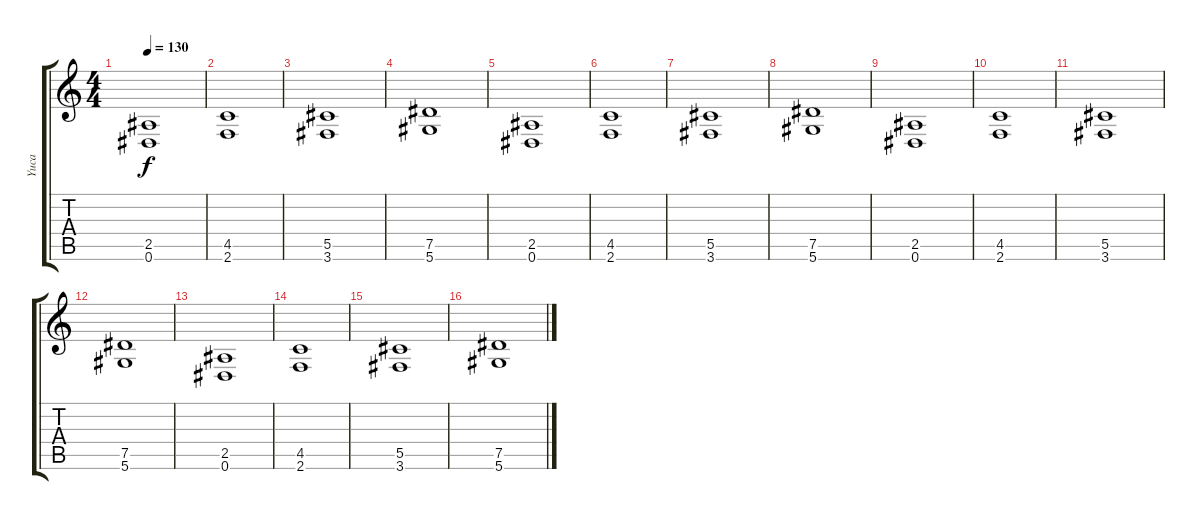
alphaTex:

\track ("Yuca" "Yuca") {instrument distortionguitar}
\staff {score tabs}
\tuning (Eb4 Bb3 Gb3 Db3 Ab2 Eb2) {hide}
\ts (4 4)
\tempo 130
\clef g2
\ks c
(2.5 0.6).1{dy f volume 13} |
(4.5 2.6).1 |
(5.5 3.6).1 |
(7.5 5.6).1 |
(2.5 0.6).1{volume 13} |
(4.5 2.6).1 |
(5.5 3.6).1 |
(7.5 5.6).1 |
(2.5 0.6).1{volume 13} |
(4.5 2.6).1 |
(5.5 3.6).1 |
(7.5 5.6).1 |
(2.5 0.6).1 |
(4.5 2.6).1 |
(5.5 3.6).1 |
(7.5 5.6).1
